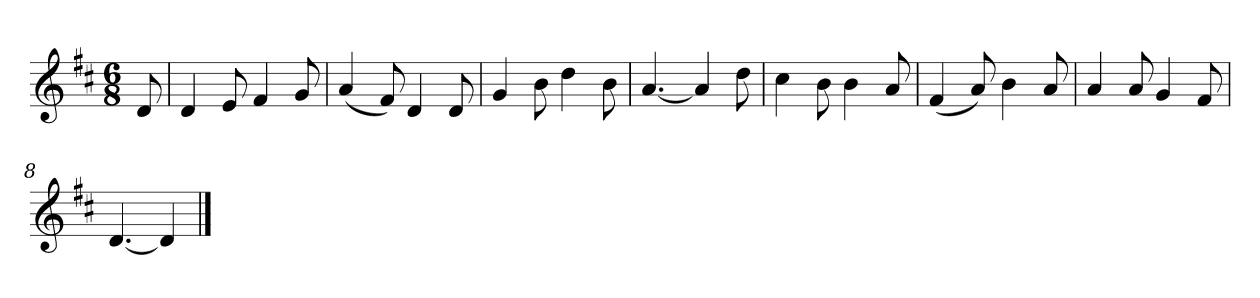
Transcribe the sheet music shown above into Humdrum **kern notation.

**kern
*part1
*staff1
*k[f#c#]
*M6/8
*MM120
=
8d
=1
4d
8e
4f#
8g
=2
(4a
8f#)
4d
8d
=3
4g
8b
4dd
8b
=4
[4.a
4a]
8dd
=5
4cc#
8b
4b
8a
=6
(4f#
8a)
4b
8a
=7
4a
8a
4g
8f#
=8
[4.d
4d]
==
*-
